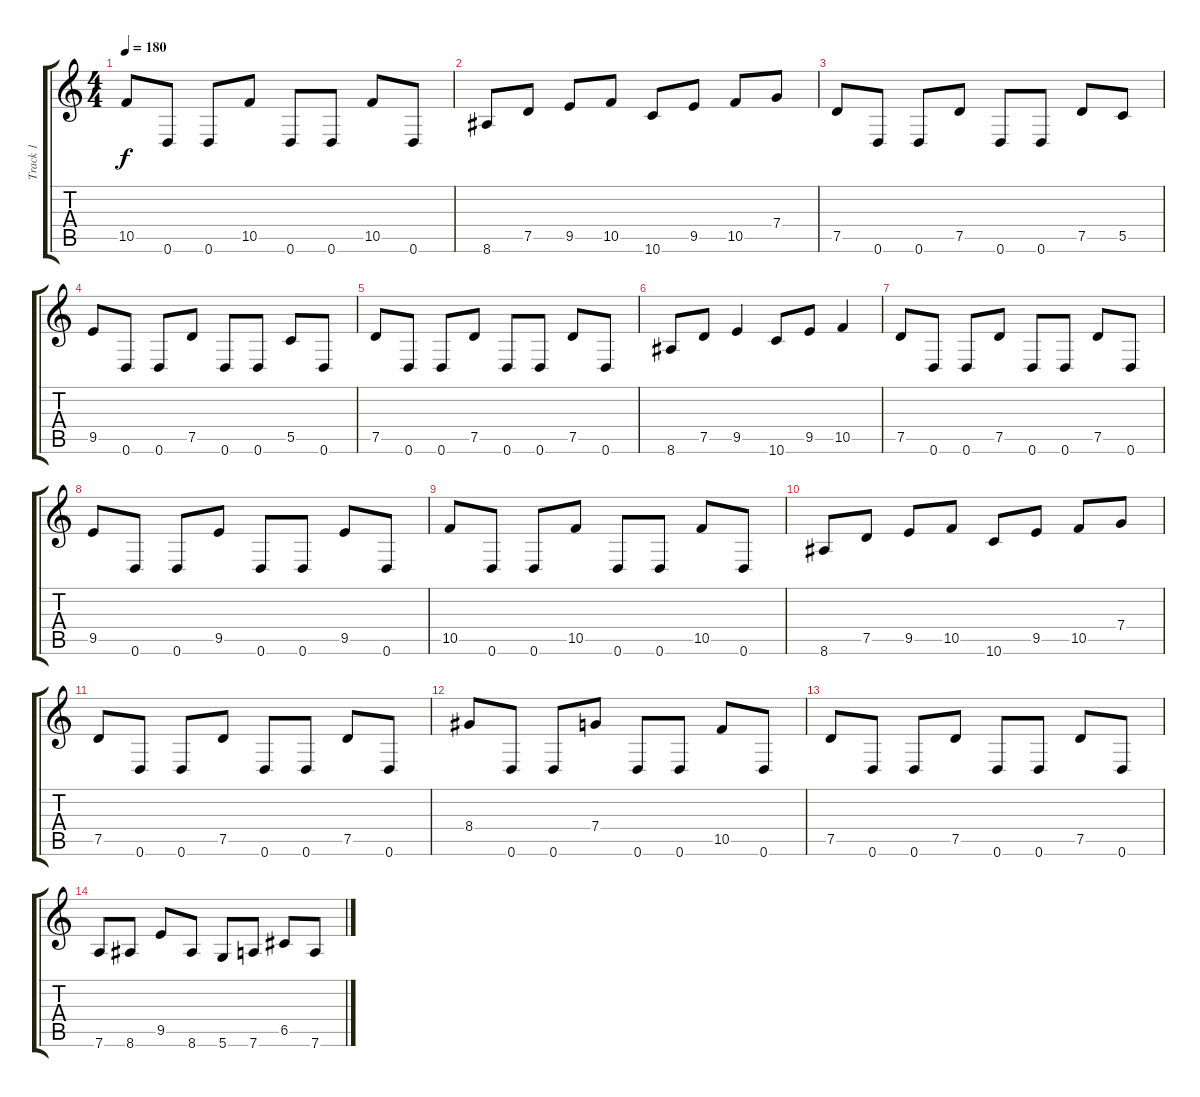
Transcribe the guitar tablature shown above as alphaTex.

\track ("Track 1" "Track 1") {instrument distortionguitar}
\staff {score tabs}
\tuning (D4 A3 F3 C3 G2 D2) {hide}
\ts (4 4)
\tempo 180
\clef g2
\ks c
10.5.8{dy f} 0.6.8 0.6.8 10.5.8 0.6.8 0.6.8 10.5.8 0.6.8 |
8.6.8 7.5.8 9.5.8 10.5.8 10.6.8 9.5.8 10.5.8 7.4.8 |
7.5.8 0.6.8 0.6.8 7.5.8 0.6.8 0.6.8 7.5.8 5.5.8 |
9.5.8 0.6.8 0.6.8 7.5.8 0.6.8 0.6.8 5.5.8 0.6.8 |
7.5.8 0.6.8 0.6.8 7.5.8 0.6.8 0.6.8 7.5.8 0.6.8 |
8.6.8 7.5.8 9.5.4 10.6.8 9.5.8 10.5.4 |
7.5.8 0.6.8 0.6.8 7.5.8 0.6.8 0.6.8 7.5.8 0.6.8 |
9.5.8 0.6.8 0.6.8 9.5.8 0.6.8 0.6.8 9.5.8 0.6.8 |
10.5.8 0.6.8 0.6.8 10.5.8 0.6.8 0.6.8 10.5.8 0.6.8 |
8.6.8 7.5.8 9.5.8 10.5.8 10.6.8 9.5.8 10.5.8 7.4.8 |
7.5.8 0.6.8 0.6.8 7.5.8 0.6.8 0.6.8 7.5.8 0.6.8 |
8.4.8 0.6.8 0.6.8 7.4.8 0.6.8 0.6.8 10.5.8 0.6.8 |
7.5.8 0.6.8 0.6.8 7.5.8 0.6.8 0.6.8 7.5.8 0.6.8 |
7.6.8 8.6.8 9.5.8 8.6.8 5.6.8 7.6.8 6.5.8 7.6.8
